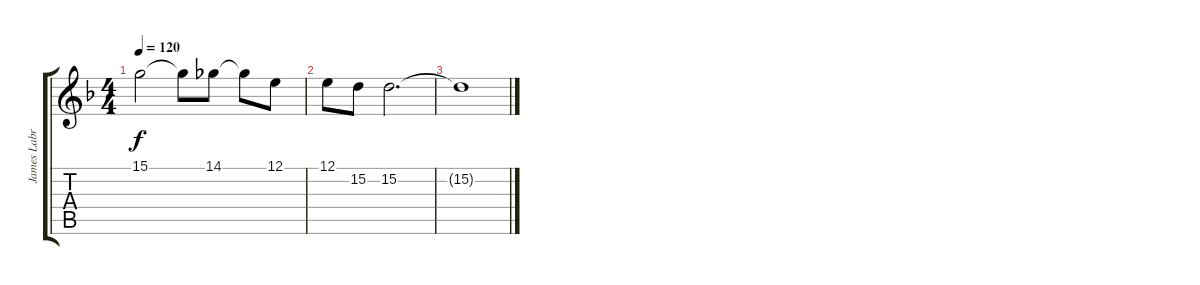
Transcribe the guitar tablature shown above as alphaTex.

\track ("James Labrie" "James Labr") {instrument lead2sawtooth}
\staff {score tabs}
\tuning (E4 B3 G3 D3 A2 E2) {hide}
\ts (4 4)
\tempo 120
\clef g2
\ks dminor
15.1.2{dy f} 15.1{t}.8 14.1.8 14.1{t}.8 12.1.8 |
12.1.8 15.2.8 15.2.2{d} |
15.2{t}.1
